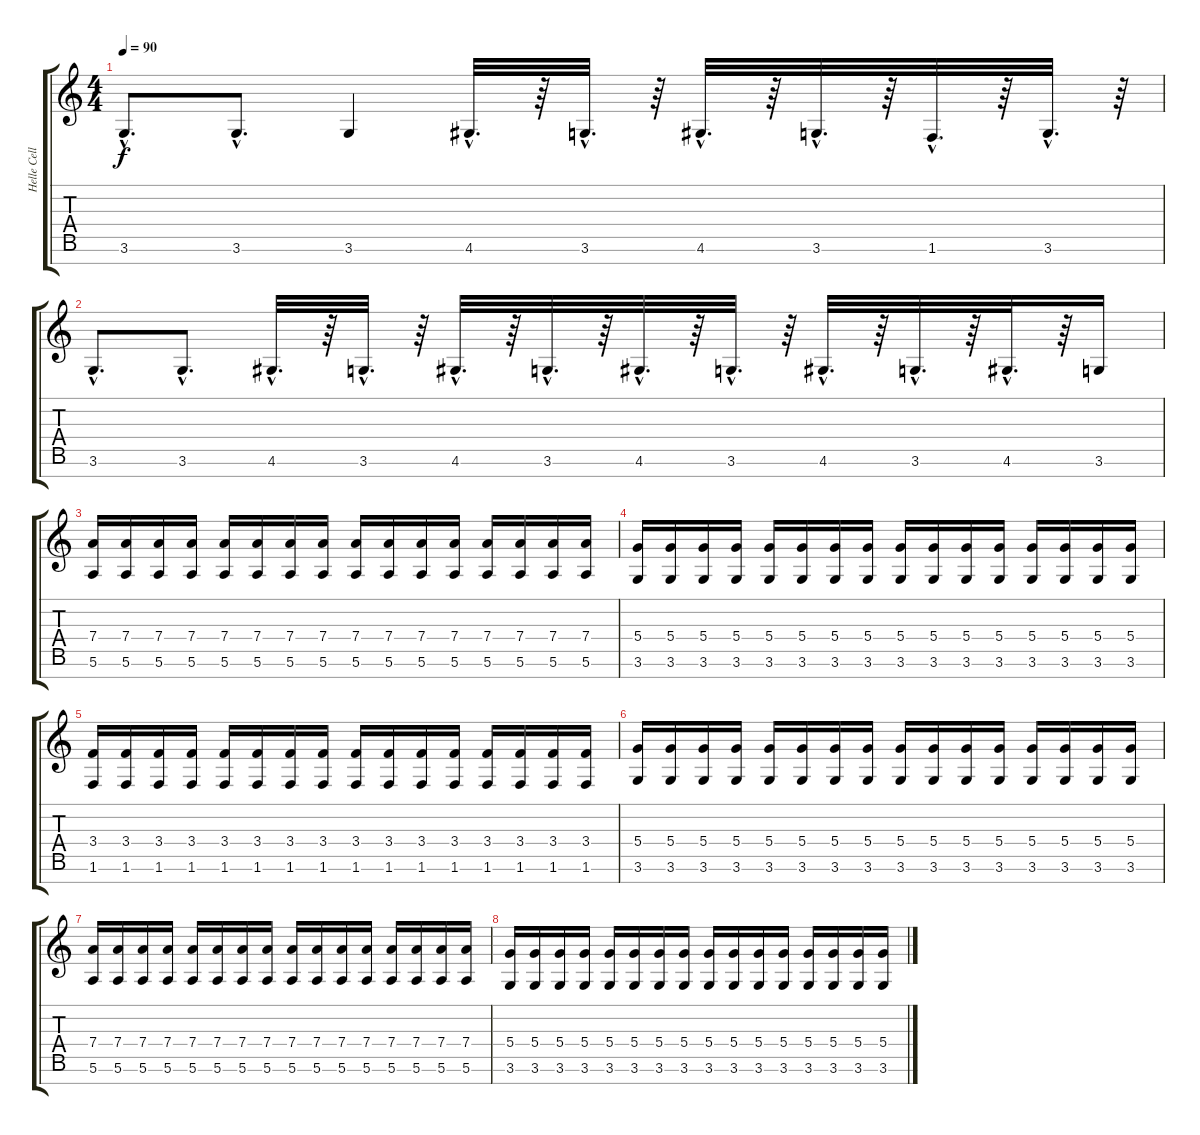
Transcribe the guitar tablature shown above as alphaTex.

\track ("Helle Cello" "Helle Cell") {instrument distortionguitar}
\staff {score tabs}
\tuning (E4 B3 G3 D3 A2 E2 B1) {hide}
\ts (4 4)
\tempo 90
\clef g2
\ks c
3.6{hac}.8{d dy f} 3.6{hac}.8{d} 3.6.4 4.6{hac}.32{d} r.64 3.6{hac}.32{d} r.64 4.6{hac}.32{d} r.64 3.6{hac}.32{d} r.64 1.6{hac}.32{d} r.64 3.6{hac}.32{d} r.64 |
3.6{hac}.8{d} 3.6{hac}.8{d} 4.6{hac}.32{d} r.64 3.6{hac}.32{d} r.64 4.6{hac}.32{d} r.64 3.6{hac}.32{d} r.64 4.6{hac}.32{d} r.64 3.6{hac}.32{d} r.64 4.6{hac}.32{d} r.64 3.6{hac}.32{d} r.64 4.6{hac}.32{d} r.64 3.6.16 |
(7.4 5.6).16{volume 11} (7.4 5.6).16 (7.4 5.6).16 (7.4 5.6).16 (7.4 5.6).16 (7.4 5.6).16 (7.4 5.6).16 (7.4 5.6).16 (7.4 5.6).16 (7.4 5.6).16 (7.4 5.6).16 (7.4 5.6).16 (7.4 5.6).16 (7.4 5.6).16 (7.4 5.6).16 (7.4 5.6).16 |
(5.4 3.6).16 (5.4 3.6).16 (5.4 3.6).16 (5.4 3.6).16 (5.4 3.6).16 (5.4 3.6).16 (5.4 3.6).16 (5.4 3.6).16 (5.4 3.6).16 (5.4 3.6).16 (5.4 3.6).16 (5.4 3.6).16 (5.4 3.6).16 (5.4 3.6).16 (5.4 3.6).16 (5.4 3.6).16 |
(3.4 1.6).16 (3.4 1.6).16 (3.4 1.6).16 (3.4 1.6).16 (3.4 1.6).16 (3.4 1.6).16 (3.4 1.6).16 (3.4 1.6).16 (3.4 1.6).16 (3.4 1.6).16 (3.4 1.6).16 (3.4 1.6).16 (3.4 1.6).16 (3.4 1.6).16 (3.4 1.6).16 (3.4 1.6).16 |
(5.4 3.6).16 (5.4 3.6).16 (5.4 3.6).16 (5.4 3.6).16 (5.4 3.6).16 (5.4 3.6).16 (5.4 3.6).16 (5.4 3.6).16 (5.4 3.6).16 (5.4 3.6).16 (5.4 3.6).16 (5.4 3.6).16 (5.4 3.6).16 (5.4 3.6).16 (5.4 3.6).16 (5.4 3.6).16 |
(7.4 5.6).16 (7.4 5.6).16 (7.4 5.6).16 (7.4 5.6).16 (7.4 5.6).16 (7.4 5.6).16 (7.4 5.6).16 (7.4 5.6).16 (7.4 5.6).16 (7.4 5.6).16 (7.4 5.6).16 (7.4 5.6).16 (7.4 5.6).16 (7.4 5.6).16 (7.4 5.6).16 (7.4 5.6).16 |
(5.4 3.6).16 (5.4 3.6).16 (5.4 3.6).16 (5.4 3.6).16 (5.4 3.6).16 (5.4 3.6).16 (5.4 3.6).16 (5.4 3.6).16 (5.4 3.6).16 (5.4 3.6).16 (5.4 3.6).16 (5.4 3.6).16 (5.4 3.6).16 (5.4 3.6).16 (5.4 3.6).16 (5.4 3.6).16
